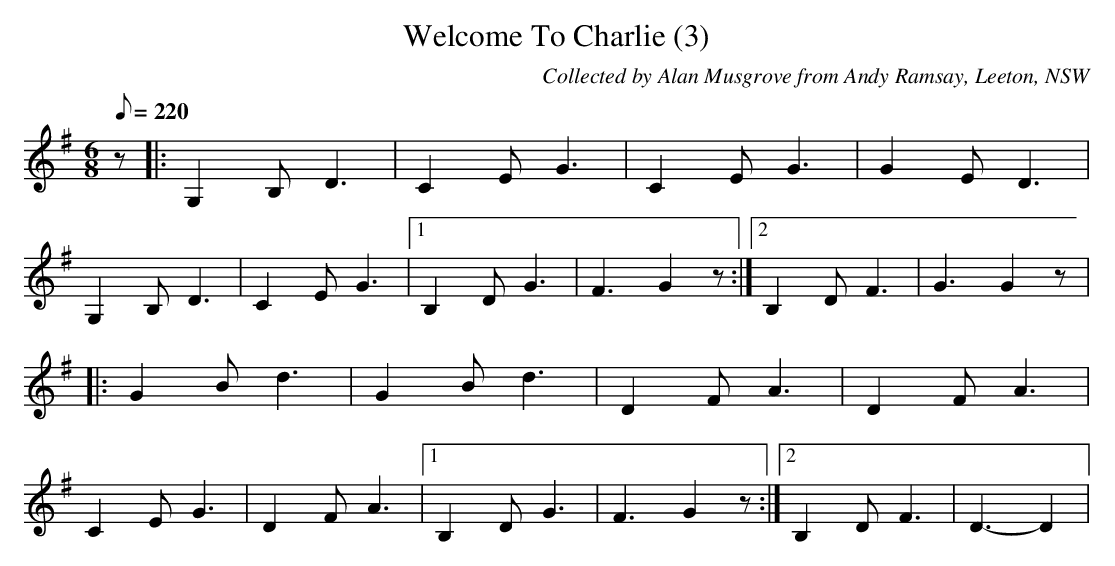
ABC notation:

X:1
T:Welcome To Charlie (3)
M:6/8
L:1/8
Q:220
C:Collected by Alan Musgrove from Andy Ramsay, Leeton, NSW
K:G
z|:G,2B,D3|C2E G3|C2E G3|G2E D3|
G,2B,D3|C2E G3|1B,2DG3|F3G2z:|2B,2DF3|G3G2z|
|:G2Bd3|G2Bd3|D2FA3|D2FA3|
C2E G3|D2FA3|1B,2DG3|F3G2z:|2B,2DF3|D3-D2|
